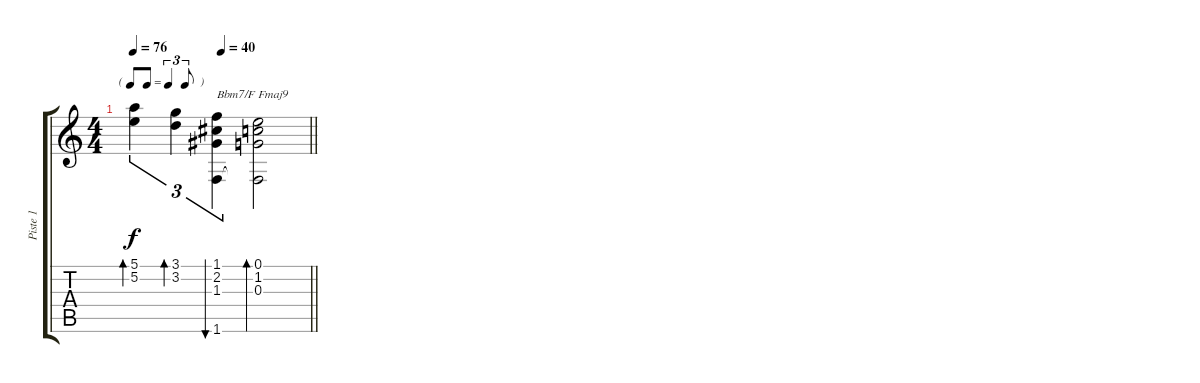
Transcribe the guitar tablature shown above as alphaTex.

\track ("Piste 1" "Piste 1") {instrument electricguitarjazz}
\staff {score tabs}
\tuning (E4 B3 G3 D3 A2 E2) {hide}
\ts (4 4)
\tf triplet8th
\tempo 76
\tempo (40 0.5)
\clef g2
\barLineRight lightlight
\ks c
(5.1 5.2).4{tu (3 2) bd 60 dy f beam Down} (3.1 3.2).4{tu (3 2) bd 60 beam Down} (1.1 2.2 1.3 1.6).4{tu (3 2) bu 60 txt "Bbm7/F" beam Down beam split} (0.1 1.2 0.3 1.6{t}).2{bd 240 txt "Fmaj9" beam Down}
